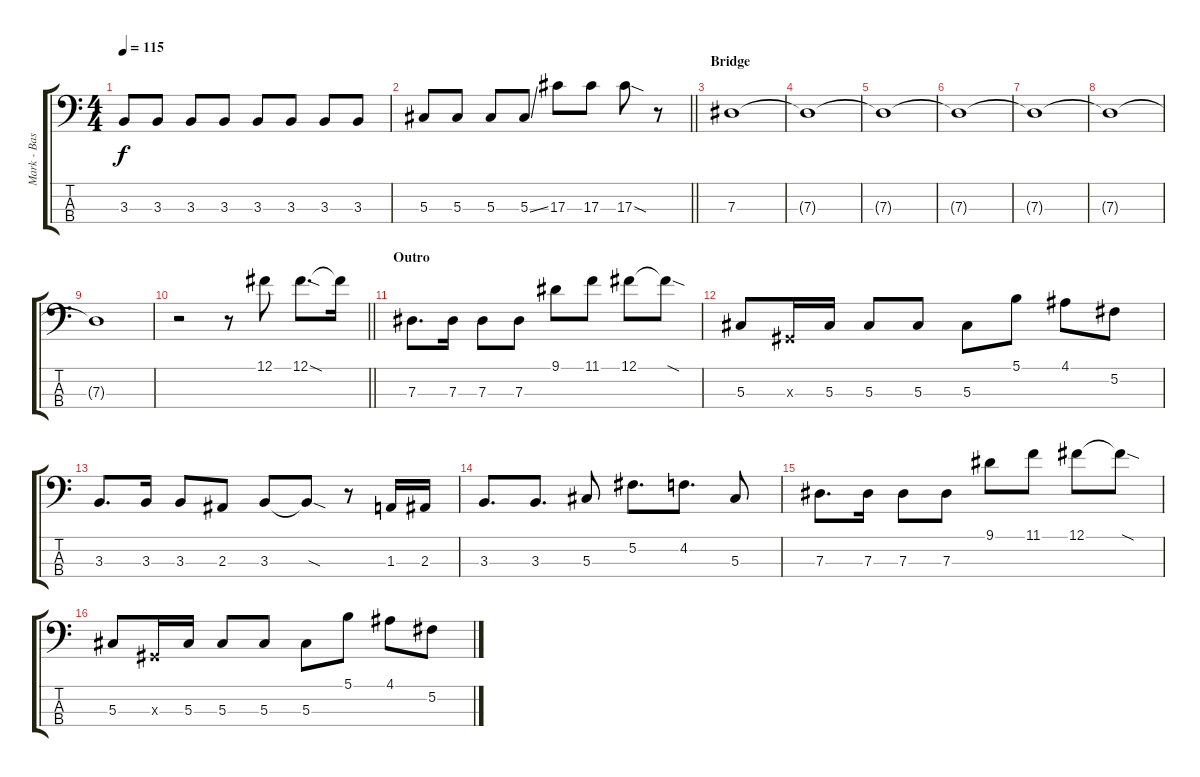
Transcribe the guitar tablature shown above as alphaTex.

\track ("Mark - Bass" "Mark - Bas") {instrument electricbasspick}
\staff {score tabs}
\tuning (Gb2 Db2 Ab1 Eb1) {hide}
\ts (4 4)
\tempo 115
\clef f4
\ks c
3.3.8{dy f} 3.3.8 3.3.8 3.3.8 3.3.8 3.3.8 3.3.8 3.3.8 |
\barLineRight lightlight
5.3.8 5.3.8 5.3.8 5.3{ss}.8 17.3.8 17.3.8 17.3{sod}.8 r.8 |
\section ("" "Bridge")
7.3.1 |
7.3{t}.1 |
7.3{t}.1 |
7.3{t}.1 |
7.3{t}.1 |
7.3{t}.1 |
7.3{t}.1 |
\barLineRight lightlight
r.2 r.8 12.1.8 12.1{sod}.8{d} 12.1{t}.16 |
\section ("" "Outro")
7.3.8{d} 7.3.16 7.3.8 7.3.8 9.1.8 11.1.8 12.1.8 12.1{sod t}.8 |
5.3.8 0.3{x}.16 5.3.16 5.3.8 5.3.8 5.3.8 5.1.8 4.1.8 5.2.8 |
3.3.8{d} 3.3.16 3.3.8 2.3.8 3.3.8 3.3{sod t}.8 r.8 1.3.16 2.3.16 |
3.3.8{d} 3.3.8{d} 5.3.8 5.2.8{d} 4.2.8{d} 5.3.8 |
7.3.8{d} 7.3.16 7.3.8 7.3.8 9.1.8 11.1.8 12.1.8 12.1{sod t}.8 |
5.3.8 0.3{x}.16 5.3.16 5.3.8 5.3.8 5.3.8 5.1.8 4.1.8 5.2.8
